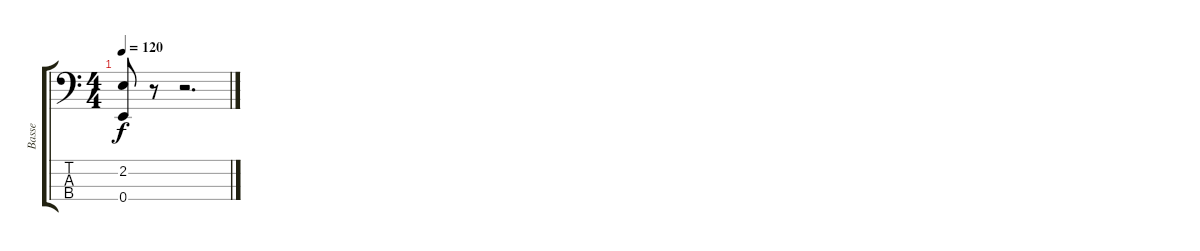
\track ("Basse" "Basse") {instrument electricbassfinger}
\staff {score tabs}
\tuning (G2 D2 A1 E1) {hide}
\ts (4 4)
\tempo 120
\clef f4
\ks c
(2.2 0.4).8{dy f} r.8 r.2{d}
